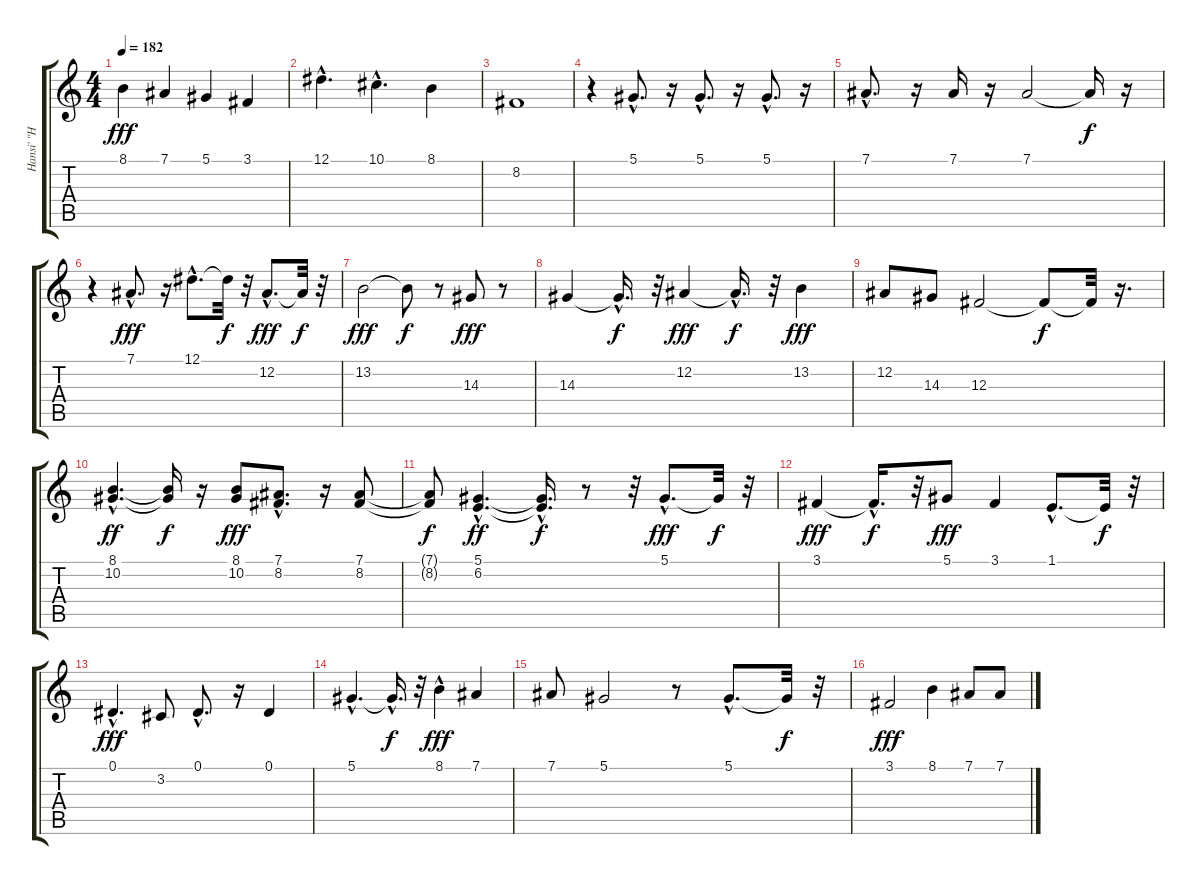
\track ("Hansi' \"H" "Hansi' \"H") {instrument lead6voice}
\staff {score tabs}
\tuning (Eb4 Bb3 Gb3 Db3 Ab2 Eb2) {hide}
\ts (4 4)
\tempo 182
\clef g2
\ks c
8.1.4{dy fff} 7.1.4 5.1.4 3.1.4 |
12.1{hac}.4{d} 10.1{hac}.4{d} 8.1.4 |
8.2.1 |
r.4 5.1{hac}.8{d} r.16 5.1{hac}.8{d} r.16 5.1{hac}.8{d} r.16 |
7.1{hac}.8{d} r.16 7.1.16 r.16 7.1.2 7.1{t}.16{dy f} r.16 |
r.4 7.1{hac}.8{d dy fff} r.16 12.1{hac}.8{d} 12.1{t}.32{dy f} r.32 12.2{hac}.8{d dy fff} 12.2{t}.32{dy f} r.32 |
13.2.2{dy fff} 13.2{t}.8{dy f} r.8 14.3.8{dy fff} r.8 |
14.3.4 14.3{hac t}.16{d dy f} r.32 12.2.4{dy fff} 12.2{hac t}.16{d dy f} r.32 13.2.4{dy fff} |
12.2.8 14.3.8 12.3.2 12.3{t}.8{dy f} 12.3{t}.32 r.16{d} |
(8.1{hac} 10.2{hac}).4{d dy ff} (8.1{t} 10.2{t}).16{dy f} r.16 (8.1 10.2).8{dy fff} (7.1{hac} 8.2{hac}).8{d} r.16 (7.1 8.2).8 |
(7.1{t} 8.2{t}).8{dy f} (5.1{hac} 6.2{hac}).4{d dy ff} (5.1{hac t} 6.2{t}).16{d dy f} r.8 r.32 5.1{hac}.8{d dy fff} 5.1{t}.32{dy f} r.32 |
3.1.4{dy fff} 3.1{hac t}.16{d dy f} r.32 5.1.8{dy fff} 3.1.4 1.1{hac}.8{d} 1.1{t}.32{dy f} r.32 |
0.1{hac}.4{d dy fff} 3.2.8 0.1{hac}.8{d} r.16 0.1.4 |
5.1{hac}.4{d} 5.1{hac t}.16{d dy f} r.32 8.1{hac}.4{dy fff} 7.1.4 |
7.1.8 5.1.2 r.8 5.1{hac}.8{d} 5.1{t}.32{dy f} r.32 |
3.1.2{dy fff} 8.1.4 7.1.8 7.1.8
